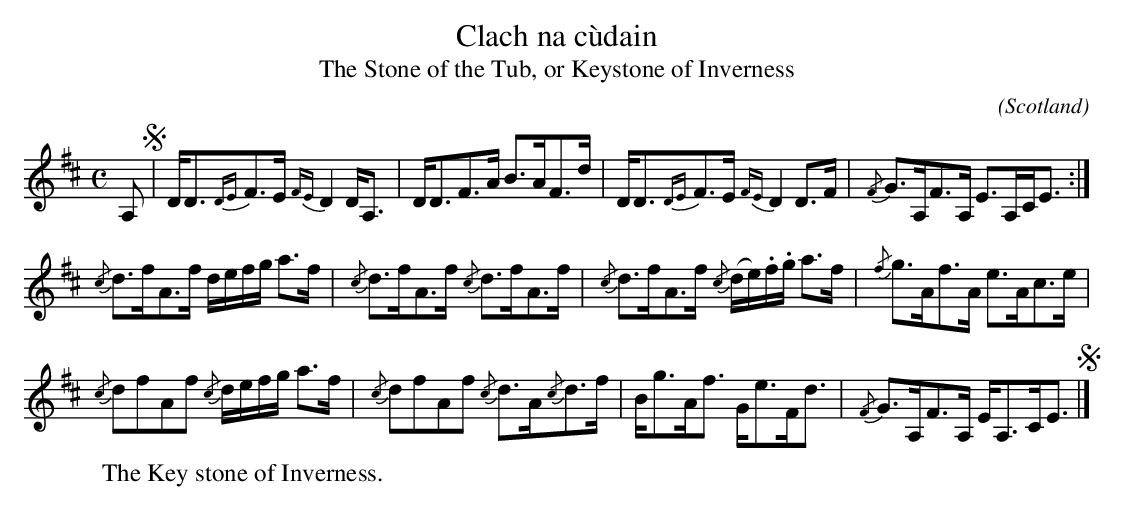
X:1
U:~=!turn!
T:Clach na cùdain
T:The Stone of the Tub, or Keystone of Inverness
C:
O:Scotland
M:C
L:1/8
K:E dorian
A, S| D<D{DE}F>E {FE}D2 D<A, | D<DF>A B>AF>d | D<D{DE}F>E {FE}D2 D>F | {/F}G>A,F>A, E>A,C<E :|
{/c}d>fA>f d/2e/2f/2g/2 a>f | {/c}d>fA>f {/c}d>fA>f | {/c}d>fA>f {/c}(d/2e/2).f/2.g/2 a>f | {/f}g>Af>A e>Ac>e |
{/c}dfAf {/c}d/2e/2f/2g/2 a>f | {/c}dfAf {/c}d>A{/c}d>f | B<gA<f G<eF<d | {/F}G>A,F>A, E<A,C<E S|]
W:The Key stone of Inverness.
